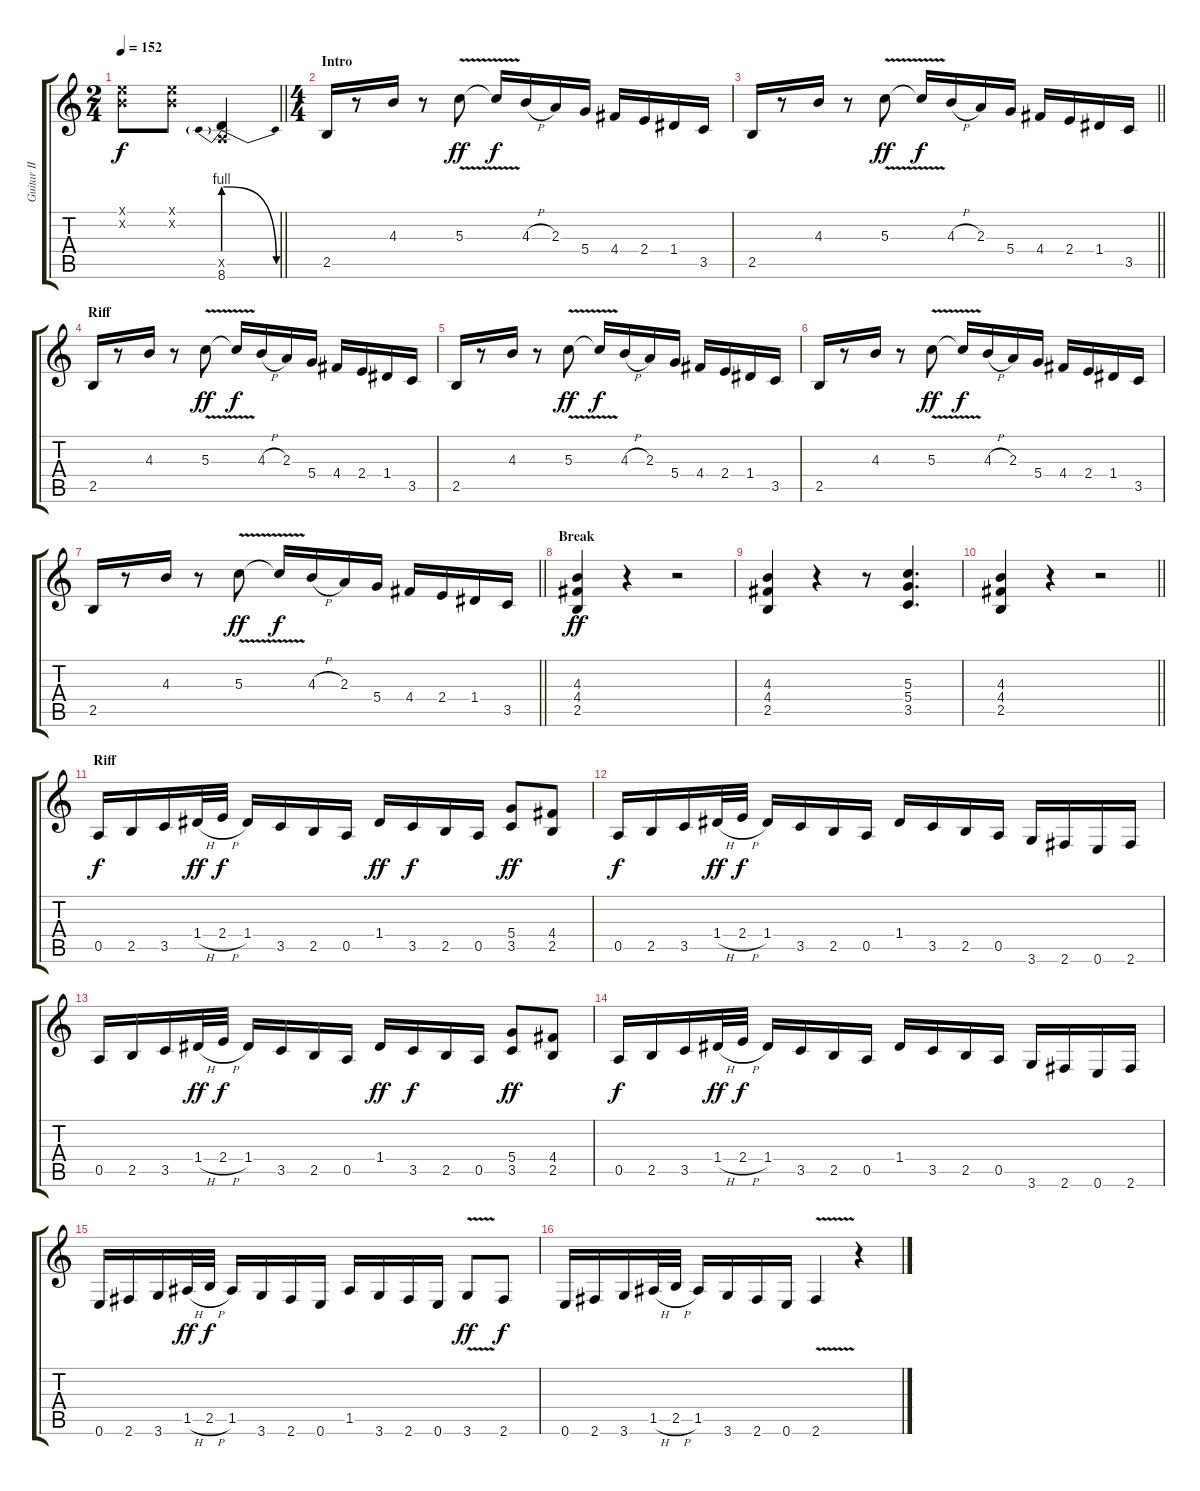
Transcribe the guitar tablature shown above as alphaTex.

\track ("Guitar II" "Guitar II") {instrument overdrivenguitar}
\staff {score tabs}
\tuning (E4 B3 G3 D3 A2 E2) {hide}
\ts (2 4)
\tempo 152
\clef g2
\barLineRight lightlight
\ks c
(0.1{x} 0.2{x}).8{dy f instrument overdrivenguitar} (0.1{x} 0.2{x}).8 (0.5{x} 8.6{be (prebendrelease 0 4 60 0)}).4 |
\ts (4 4)
\section ("" "Intro")
2.5.16 r.8 4.3.16 r.8 5.3{v}.8{dy ff} 5.3{t}.16{dy f} 4.3{h}.16 2.3.16 5.4.16 4.4.16 2.4.16 1.4.16 3.5.16 |
\barLineRight lightlight
2.5.16 r.8 4.3.16 r.8 5.3{v}.8{dy ff} 5.3{t}.16{dy f} 4.3{h}.16 2.3.16 5.4.16 4.4.16 2.4.16 1.4.16 3.5.16 |
\section ("" "Riff")
2.5.16 r.8 4.3.16 r.8 5.3{v}.8{dy ff} 5.3{t}.16{dy f} 4.3{h}.16 2.3.16 5.4.16 4.4.16 2.4.16 1.4.16 3.5.16 |
2.5.16 r.8 4.3.16 r.8 5.3{v}.8{dy ff} 5.3{t}.16{dy f} 4.3{h}.16 2.3.16 5.4.16 4.4.16 2.4.16 1.4.16 3.5.16 |
2.5.16 r.8 4.3.16 r.8 5.3{v}.8{dy ff} 5.3{t}.16{dy f} 4.3{h}.16 2.3.16 5.4.16 4.4.16 2.4.16 1.4.16 3.5.16 |
\barLineRight lightlight
2.5.16 r.8 4.3.16 r.8 5.3{v}.8{dy ff} 5.3{t}.16{dy f} 4.3{h}.16 2.3.16 5.4.16 4.4.16 2.4.16 1.4.16 3.5.16 |
\section ("" "Break")
(4.3 4.4 2.5).4{dy ff} r.4 r.2 |
(4.3 4.4 2.5).4 r.4 r.8 (5.3 5.4 3.5).4{d} |
\barLineRight lightlight
(4.3 4.4 2.5).4 r.4 r.2 |
\section ("" "Riff")
0.5.16{dy f} 2.5.16 3.5.16 1.4{h}.32{dy ff} 2.4{h}.32{dy f} 1.4.16 3.5.16 2.5.16 0.5.16 1.4.16{dy ff} 3.5.16{dy f} 2.5.16 0.5.16 (5.4 3.5).8{dy ff} (4.4 2.5).8 |
0.5.16{dy f} 2.5.16 3.5.16 1.4{h}.32{dy ff} 2.4{h}.32{dy f} 1.4.16 3.5.16 2.5.16 0.5.16 1.4.16 3.5.16 2.5.16 0.5.16 3.6.16 2.6.16 0.6.16 2.6.16 |
0.5.16 2.5.16 3.5.16 1.4{h}.32{dy ff} 2.4{h}.32{dy f} 1.4.16 3.5.16 2.5.16 0.5.16 1.4.16{dy ff} 3.5.16{dy f} 2.5.16 0.5.16 (5.4 3.5).8{dy ff} (4.4 2.5).8 |
0.5.16{dy f} 2.5.16 3.5.16 1.4{h}.32{dy ff} 2.4{h}.32{dy f} 1.4.16 3.5.16 2.5.16 0.5.16 1.4.16 3.5.16 2.5.16 0.5.16 3.6.16 2.6.16 0.6.16 2.6.16 |
0.6.16 2.6.16 3.6.16 1.5{h}.32{dy ff} 2.5{h}.32{dy f} 1.5.16 3.6.16 2.6.16 0.6.16 1.5.16 3.6.16 2.6.16 0.6.16 3.6{v}.8{dy ff} 2.6.8{dy f} |
0.6.16 2.6.16 3.6.16 1.5{h}.32 2.5{h}.32 1.5.16 3.6.16 2.6.16 0.6.16 2.6{v}.4 r.4
